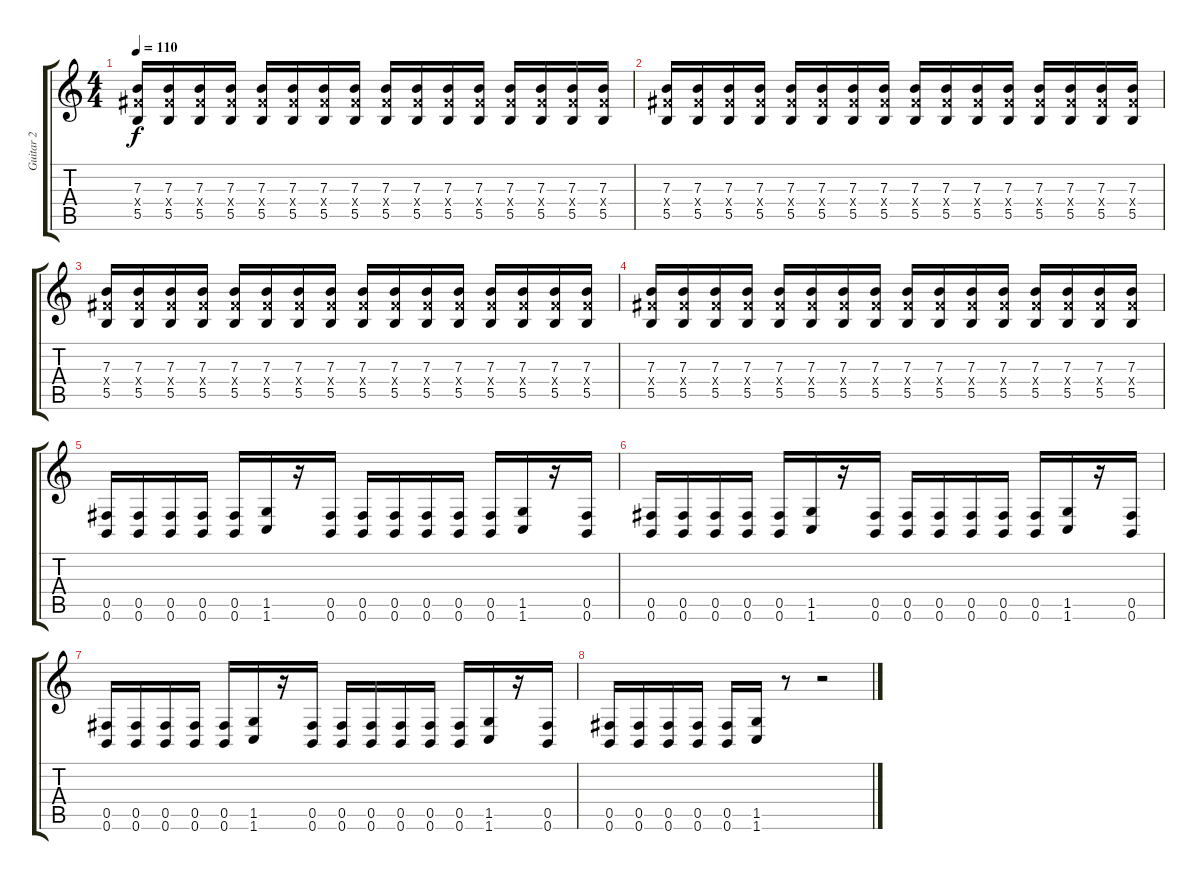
\track ("Guitar 2" "Guitar 2") {instrument overdrivenguitar}
\staff {score tabs}
\tuning (Db4 Ab3 E3 B2 Gb2 B1) {hide}
\ts (4 4)
\tempo 110
\clef g2
\ks c
(7.3 7.4{x} 5.5).16{dy f} (7.3 7.4{x} 5.5).16 (7.3 7.4{x} 5.5).16 (7.3 7.4{x} 5.5).16 (7.3 7.4{x} 5.5).16 (7.3 7.4{x} 5.5).16 (7.3 7.4{x} 5.5).16 (7.3 7.4{x} 5.5).16 (7.3 7.4{x} 5.5).16 (7.3 7.4{x} 5.5).16 (7.3 7.4{x} 5.5).16 (7.3 7.4{x} 5.5).16 (7.3 7.4{x} 5.5).16 (7.3 7.4{x} 5.5).16 (7.3 7.4{x} 5.5).16 (7.3 7.4{x} 5.5).16 |
(7.3 7.4{x} 5.5).16 (7.3 7.4{x} 5.5).16 (7.3 7.4{x} 5.5).16 (7.3 7.4{x} 5.5).16 (7.3 7.4{x} 5.5).16 (7.3 7.4{x} 5.5).16 (7.3 7.4{x} 5.5).16 (7.3 7.4{x} 5.5).16 (7.3 7.4{x} 5.5).16 (7.3 7.4{x} 5.5).16 (7.3 7.4{x} 5.5).16 (7.3 7.4{x} 5.5).16 (7.3 7.4{x} 5.5).16 (7.3 7.4{x} 5.5).16 (7.3 7.4{x} 5.5).16 (7.3 7.4{x} 5.5).16 |
(7.3 7.4{x} 5.5).16 (7.3 7.4{x} 5.5).16 (7.3 7.4{x} 5.5).16 (7.3 7.4{x} 5.5).16 (7.3 7.4{x} 5.5).16 (7.3 7.4{x} 5.5).16 (7.3 7.4{x} 5.5).16 (7.3 7.4{x} 5.5).16 (7.3 7.4{x} 5.5).16 (7.3 7.4{x} 5.5).16 (7.3 7.4{x} 5.5).16 (7.3 7.4{x} 5.5).16 (7.3 7.4{x} 5.5).16 (7.3 7.4{x} 5.5).16 (7.3 7.4{x} 5.5).16 (7.3 7.4{x} 5.5).16 |
(7.3 7.4{x} 5.5).16 (7.3 7.4{x} 5.5).16 (7.3 7.4{x} 5.5).16 (7.3 7.4{x} 5.5).16 (7.3 7.4{x} 5.5).16 (7.3 7.4{x} 5.5).16 (7.3 7.4{x} 5.5).16 (7.3 7.4{x} 5.5).16 (7.3 7.4{x} 5.5).16 (7.3 7.4{x} 5.5).16 (7.3 7.4{x} 5.5).16 (7.3 7.4{x} 5.5).16 (7.3 7.4{x} 5.5).16 (7.3 7.4{x} 5.5).16 (7.3 7.4{x} 5.5).16 (7.3 7.4{x} 5.5).16 |
(0.5 0.6).16 (0.5 0.6).16 (0.5 0.6).16 (0.5 0.6).16 (0.5 0.6).16 (1.5 1.6).16 r.16 (0.5 0.6).16 (0.5 0.6).16 (0.5 0.6).16 (0.5 0.6).16 (0.5 0.6).16 (0.5 0.6).16 (1.5 1.6).16 r.16 (0.5 0.6).16 |
(0.5 0.6).16 (0.5 0.6).16 (0.5 0.6).16 (0.5 0.6).16 (0.5 0.6).16 (1.5 1.6).16 r.16 (0.5 0.6).16 (0.5 0.6).16 (0.5 0.6).16 (0.5 0.6).16 (0.5 0.6).16 (0.5 0.6).16 (1.5 1.6).16 r.16 (0.5 0.6).16 |
(0.5 0.6).16 (0.5 0.6).16 (0.5 0.6).16 (0.5 0.6).16 (0.5 0.6).16 (1.5 1.6).16 r.16 (0.5 0.6).16 (0.5 0.6).16 (0.5 0.6).16 (0.5 0.6).16 (0.5 0.6).16 (0.5 0.6).16 (1.5 1.6).16 r.16 (0.5 0.6).16 |
(0.5 0.6).16 (0.5 0.6).16 (0.5 0.6).16 (0.5 0.6).16 (0.5 0.6).16 (1.5 1.6).16 r.8 r.2
